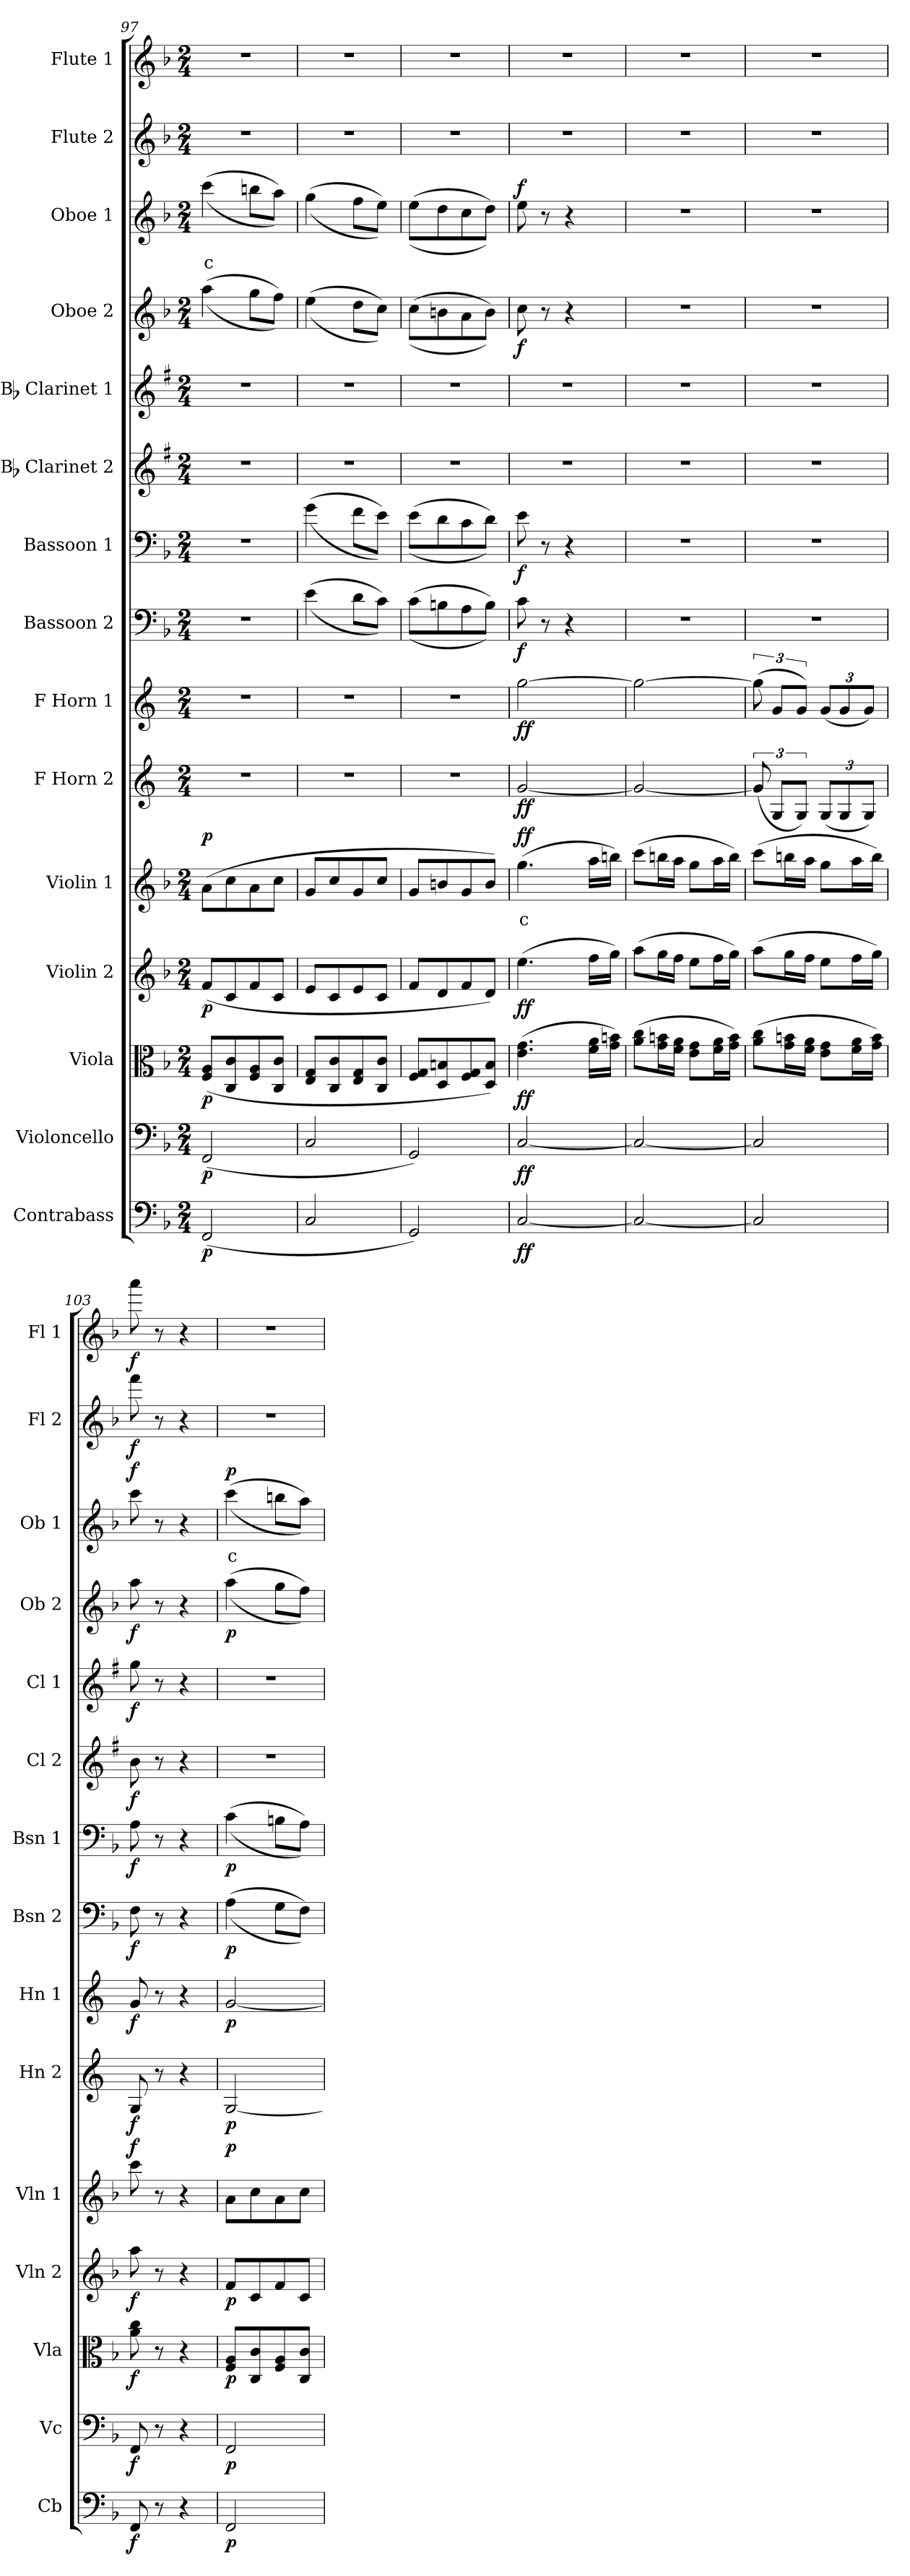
**kern	**dynam	**kern	**dynam	**kern	**dynam	**kern	**dynam	**kern	**text	**dynam	**kern	**dynam	**kern	**dynam	**kern	**dynam	**kern	**dynam	**kern	**dynam	**kern	**dynam	**kern	**dynam	**kern	**text	**dynam	**kern	**dynam	**kern	**dynam
*part15	*part15	*part14	*part14	*part13	*part13	*part12	*part12	*part11	*part11	*part11	*part10	*part10	*part9	*part9	*part8	*part8	*part7	*part7	*part6	*part6	*part5	*part5	*part4	*part4	*part3	*part3	*part3	*part2	*part2	*part1	*part1
*staff15	*staff15	*staff14	*staff14	*staff13	*staff13	*staff12	*staff12	*staff11	*staff11	*staff11	*staff10	*staff10	*staff9	*staff9	*staff8	*staff8	*staff7	*staff7	*staff6	*staff6	*staff5	*staff5	*staff4	*staff4	*staff3	*staff3	*staff3	*staff2	*staff2	*staff1	*staff1
*I"Contrabass	*	*I"Violoncello	*	*I"Viola	*	*I"Violin 2	*	*I"Violin 1	*	*	*I"F Horn 2	*	*I"F Horn 1	*	*I"Bassoon 2	*	*I"Bassoon 1	*	*I"Bb Clarinet 2	*	*I"Bb Clarinet 1	*	*I"Oboe 2	*	*I"Oboe 1	*	*	*I"Flute 2	*	*I"Flute 1	*
*I'Cb	*	*I'Vc	*	*I'Vla	*	*I'Vln 2	*	*I'Vln 1	*	*	*I'Hn 2	*	*I'Hn 1	*	*I'Bsn 2	*	*I'Bsn 1	*	*I'Cl 2	*	*I'Cl 1	*	*I'Ob 2	*	*I'Ob 1	*	*	*I'Fl 2	*	*I'Fl 1	*
*clefF4	*	*clefF4	*	*clefC3	*	*clefG2	*	*clefG2	*	*	*clefG2	*	*clefG2	*	*clefF4	*	*clefF4	*	*clefG2	*	*clefG2	*	*clefG2	*	*clefG2	*	*	*clefG2	*	*clefG2	*
*ITrd7c12	*	*	*	*	*	*	*	*	*	*	*ITrd4c7	*	*ITrd4c7	*	*	*	*	*	*ITrd1c2	*	*ITrd1c2	*	*	*	*	*	*	*	*	*	*
*k[b-]	*	*k[b-]	*	*k[b-]	*	*k[b-]	*	*k[b-]	*	*	*k[b-]	*	*k[b-]	*	*k[b-]	*	*k[b-]	*	*k[b-]	*	*k[b-]	*	*k[b-]	*	*k[b-]	*	*	*k[b-]	*	*k[b-]	*
*M2/4	*	*M2/4	*	*M2/4	*	*M2/4	*	*M2/4	*	*	*M2/4	*	*M2/4	*	*M2/4	*	*M2/4	*	*M2/4	*	*M2/4	*	*M2/4	*	*M2/4	*	*	*M2/4	*	*M2/4	*
=97	=97	=97	=97	=97	=97	=97	=97	=97	=97	=97	=97	=97	=97	=97	=97	=97	=97	=97	=97	=97	=97	=97	=97	=97	=97	=97	=97	=97	=97	=97	=97
!	!LO:DY:b	!	!LO:DY:b	!	!LO:DY:b	!	!LO:DY:b	!	!	!LO:DY:b	!	!	!	!	!	!	!	!	!	!	!	!	!	!LO:DY:b	!	!LO:LY:b:color=#FF0000	!	!	!	!	!
!	!	!	!	!	!	!	!	!	!	!	!	!	!	!	!	!	!	!	!	!	!	!	!	!LO:DY:n=1:b	!	!	!LO:DY:b	!	!	!	!
!	!	!	!	!	!	!	!	!	!	!	!	!	!	!	!	!	!	!	!	!	!	!	!	!	!	!	!LO:DY:n=1:b	!	!	!	!
(2FFF/	p	(2FF/	p	(8F/ 8A/L	p	(8f/L	p	(8a\L	.	p	2r	.	2r	.	2r	.	2r	.	2r	.	2r	.	((4aa\	p other-dynamics	((4ccc\	c	p other-dynamics	2r	.	2r	.
.	.	.	.	8C/ 8c/	.	8c/	.	8cc\	.	.	.	.	.	.	.	.	.	.	.	.	.	.	.	.	.	.	.	.	.	.	.
.	.	.	.	8F/ 8A/	.	8f/	.	8a\	.	.	.	.	.	.	.	.	.	.	.	.	.	.	8gg\L	.	8bbn\L	.	.	.	.	.	.
.	.	.	.	8C/ 8c/J	.	8c/J	.	8cc\J	.	.	.	.	.	.	.	.	.	.	.	.	.	.	8ff\J))	.	8aa\J))	.	.	.	.	.	.
=98	=98	=98	=98	=98	=98	=98	=98	=98	=98	=98	=98	=98	=98	=98	=98	=98	=98	=98	=98	=98	=98	=98	=98	=98	=98	=98	=98	=98	=98	=98	=98
!	!	!	!	!	!	!	!	!	!	!	!	!	!	!	!	!LO:DY:b	!	!	!	!	!	!	!	!	!	!	!	!	!	!	!
!	!	!	!	!	!	!	!	!	!	!	!	!	!	!	!	!LO:DY:n=1:b	!	!LO:DY:b	!	!	!	!	!	!	!	!	!	!	!	!	!
!	!	!	!	!	!	!	!	!	!	!	!	!	!	!	!	!	!	!LO:DY:n=1:b	!	!	!	!	!	!	!	!	!	!	!	!	!
2CC/	.	2C/	.	8E/ 8G/L	.	8e/L	.	8g/L	.	.	2r	.	2r	.	((4e\	p other-dynamics	((4g\	p other-dynamics	2r	.	2r	.	((4ee\	.	((4gg\	.	.	2r	.	2r	.
.	.	.	.	8C/ 8c/	.	8c/	.	8cc/	.	.	.	.	.	.	.	.	.	.	.	.	.	.	.	.	.	.	.	.	.	.	.
.	.	.	.	8E/ 8G/	.	8e/	.	8g/	.	.	.	.	.	.	8d\L	.	8f\L	.	.	.	.	.	8dd\L	.	8ff\L	.	.	.	.	.	.
.	.	.	.	8C/ 8c/J	.	8c/J	.	8cc/J	.	.	.	.	.	.	8c\J))	.	8e\J))	.	.	.	.	.	8cc\J))	.	8ee\J))	.	.	.	.	.	.
!!LO:PB:g=z
=99	=99	=99	=99	=99	=99	=99	=99	=99	=99	=99	=99	=99	=99	=99	=99	=99	=99	=99	=99	=99	=99	=99	=99	=99	=99	=99	=99	=99	=99	=99	=99
2GGG/)	.	2GG/)	.	8F/ 8G/L	.	8f/L	.	8g/L	.	.	2r	.	2r	.	((8c\L	.	((8e\L	.	2r	.	2r	.	((8cc\L	.	((8ee\L	.	.	2r	.	2r	.
.	.	.	.	8D/ 8Bn/	.	8d/	.	8bn/	.	.	.	.	.	.	8Bn\	.	8d\	.	.	.	.	.	8bn\	.	8dd\	.	.	.	.	.	.
.	.	.	.	8F/ 8G/	.	8f/	.	8g/	.	.	.	.	.	.	8A\	.	8c\	.	.	.	.	.	8a\	.	8cc\	.	.	.	.	.	.
.	.	.	.	8D/ 8B/J)	.	8d/J)	.	8b/J)	.	.	.	.	.	.	8B\J))	.	8d\J))	.	.	.	.	.	8b\J))	.	8dd\J))	.	.	.	.	.	.
=100	=100	=100	=100	=100	=100	=100	=100	=100	=100	=100	=100	=100	=100	=100	=100	=100	=100	=100	=100	=100	=100	=100	=100	=100	=100	=100	=100	=100	=100	=100	=100
!	!LO:DY:b	!	!LO:DY:b	!	!LO:DY:b	!	!LO:DY:b	!	!LO:LY:b:color=#FF0000	!LO:DY:b	!	!LO:DY:b	!	!LO:DY:b	!	!LO:DY:b	!	!LO:DY:b	!	!	!	!	!	!LO:DY:b	!	!	!LO:DY:b	!	!	!	!
[2CC/	ff	[2C/	ff	(4.e\ 4.g\	ff	(4.ee\	ff	(4.gg\	c	ff	[2c/	ff	[2cc\	ff	8c\	f	8e\	f	2r	.	2r	.	8cc\	f	8ee\	.	f	2r	.	2r	.
.	.	.	.	.	.	.	.	.	.	.	.	.	.	.	8r	.	8r	.	.	.	.	.	8r	.	8r	.	.	.	.	.	.
.	.	.	.	.	.	.	.	.	.	.	.	.	.	.	4r	.	4r	.	.	.	.	.	4r	.	4r	.	.	.	.	.	.
.	.	.	.	16f\ 16a\LL	.	16ff\LL	.	16aa\LL	.	.	.	.	.	.	.	.	.	.	.	.	.	.	.	.	.	.	.	.	.	.	.
.	.	.	.	16g\ 16bn\JJ)	.	16gg\JJ)	.	16bbn\JJ)	.	.	.	.	.	.	.	.	.	.	.	.	.	.	.	.	.	.	.	.	.	.	.
=101	=101	=101	=101	=101	=101	=101	=101	=101	=101	=101	=101	=101	=101	=101	=101	=101	=101	=101	=101	=101	=101	=101	=101	=101	=101	=101	=101	=101	=101	=101	=101
2CC/_	.	2C/_	.	(8a\ 8cc\L	.	(8aa\L	.	(8ccc\L	.	.	2c/_	.	2cc\_	.	2r	.	2r	.	2r	.	2r	.	2r	.	2r	.	.	2r	.	2r	.
.	.	.	.	16g\ 16bn\L	.	16gg\L	.	16bbn\L	.	.	.	.	.	.	.	.	.	.	.	.	.	.	.	.	.	.	.	.	.	.	.
.	.	.	.	16f\ 16a\JJ	.	16ff\JJ	.	16aa\JJ	.	.	.	.	.	.	.	.	.	.	.	.	.	.	.	.	.	.	.	.	.	.	.
.	.	.	.	8e\ 8g\L	.	8ee\L	.	8gg\L	.	.	.	.	.	.	.	.	.	.	.	.	.	.	.	.	.	.	.	.	.	.	.
.	.	.	.	16f\ 16a\L	.	16ff\L	.	16aa\L	.	.	.	.	.	.	.	.	.	.	.	.	.	.	.	.	.	.	.	.	.	.	.
.	.	.	.	16g\ 16b\JJ)	.	16gg\JJ)	.	16bb\JJ)	.	.	.	.	.	.	.	.	.	.	.	.	.	.	.	.	.	.	.	.	.	.	.
=102	=102	=102	=102	=102	=102	=102	=102	=102	=102	=102	=102	=102	=102	=102	=102	=102	=102	=102	=102	=102	=102	=102	=102	=102	=102	=102	=102	=102	=102	=102	=102
2CC/]	.	2C/]	.	(8a\ 8cc\L	.	(8aa\L	.	(8ccc\L	.	.	(12c/]	.	(12cc\]	.	2r	.	2r	.	2r	.	2r	.	2r	.	2r	.	.	2r	.	2r	.
.	.	.	.	.	.	.	.	.	.	.	12C/L	.	12c/L	.	.	.	.	.	.	.	.	.	.	.	.	.	.	.	.	.	.
.	.	.	.	16g\ 16bn\L	.	16gg\L	.	16bbn\L	.	.	.	.	.	.	.	.	.	.	.	.	.	.	.	.	.	.	.	.	.	.	.
.	.	.	.	.	.	.	.	.	.	.	12C/J)	.	12c/J)	.	.	.	.	.	.	.	.	.	.	.	.	.	.	.	.	.	.
.	.	.	.	16f\ 16a\JJ	.	16ff\JJ	.	16aa\JJ	.	.	.	.	.	.	.	.	.	.	.	.	.	.	.	.	.	.	.	.	.	.	.
*	*	*	*	*	*	*	*	*	*	*	*Xbrackettup	*	*Xbrackettup	*	*	*	*	*	*	*	*	*	*	*	*	*	*	*	*	*	*
.	.	.	.	8e\ 8g\L	.	8ee\L	.	8gg\L	.	.	(12C/L	.	(12c/L	.	.	.	.	.	.	.	.	.	.	.	.	.	.	.	.	.	.
.	.	.	.	.	.	.	.	.	.	.	12C/	.	12c/	.	.	.	.	.	.	.	.	.	.	.	.	.	.	.	.	.	.
.	.	.	.	16f\ 16a\L	.	16ff\L	.	16aa\L	.	.	.	.	.	.	.	.	.	.	.	.	.	.	.	.	.	.	.	.	.	.	.
.	.	.	.	.	.	.	.	.	.	.	12C/J)	.	12c/J)	.	.	.	.	.	.	.	.	.	.	.	.	.	.	.	.	.	.
.	.	.	.	16g\ 16b\JJ)	.	16gg\JJ)	.	16bb\JJ)	.	.	.	.	.	.	.	.	.	.	.	.	.	.	.	.	.	.	.	.	.	.	.
=103	=103	=103	=103	=103	=103	=103	=103	=103	=103	=103	=103	=103	=103	=103	=103	=103	=103	=103	=103	=103	=103	=103	=103	=103	=103	=103	=103	=103	=103	=103	=103
!	!LO:DY:b	!	!LO:DY:b	!	!LO:DY:b	!	!LO:DY:b	!	!	!LO:DY:b	!	!LO:DY:b	!	!LO:DY:b	!	!LO:DY:b	!	!LO:DY:b	!	!LO:DY:b	!	!LO:DY:b	!	!LO:DY:b	!	!	!LO:DY:b	!	!LO:DY:b	!	!LO:DY:b
8FFF/	f	8FF/	f	8a\ 8cc\	f	8aa\	f	8ccc\	.	f	8C/	f	8c/	f	8F\	f	8A\	f	8a\	f	8ff\	f	8aa\	f	8ccc\	.	f	8fff\	f	8aaa\	f
8r	.	8r	.	8r	.	8r	.	8r	.	.	8r	.	8r	.	8r	.	8r	.	8r	.	8r	.	8r	.	8r	.	.	8r	.	8r	.
4r	.	4r	.	4r	.	4r	.	4r	.	.	4r	.	4r	.	4r	.	4r	.	4r	.	4r	.	4r	.	4r	.	.	4r	.	4r	.
=104	=104	=104	=104	=104	=104	=104	=104	=104	=104	=104	=104	=104	=104	=104	=104	=104	=104	=104	=104	=104	=104	=104	=104	=104	=104	=104	=104	=104	=104	=104	=104
!	!LO:DY:b	!	!LO:DY:b	!	!LO:DY:b	!	!LO:DY:b	!	!	!LO:DY:b	!	!LO:DY:b	!	!LO:DY:b	!	!LO:DY:b	!	!LO:DY:b	!	!	!	!	!	!LO:DY:b	!	!LO:LY:b:color=#FF0000	!LO:DY:b	!	!	!	!
2FFF/	p	2FF/	p	8F/ 8A/L	p	8f/L	p	8a\L	.	p	[2C/	p	[2c/	p	((4A\	p	((4c\	p	2r	.	2r	.	((4aa\	p	((4ccc\	c	p	2r	.	2r	.
.	.	.	.	8C/ 8c/	.	8c/	.	8cc\	.	.	.	.	.	.	.	.	.	.	.	.	.	.	.	.	.	.	.	.	.	.	.
.	.	.	.	8F/ 8A/	.	8f/	.	8a\	.	.	.	.	.	.	8G\L	.	8Bn\L	.	.	.	.	.	8gg\L	.	8bbn\L	.	.	.	.	.	.
.	.	.	.	8C/ 8c/J	.	8c/J	.	8cc\J	.	.	.	.	.	.	8F\J))	.	8A\J))	.	.	.	.	.	8ff\J))	.	8aa\J))	.	.	.	.	.	.
=	=	=	=	=	=	=	=	=	=	=	=	=	=	=	=	=	=	=	=	=	=	=	=	=	=	=	=	=	=	=	=
*-	*-	*-	*-	*-	*-	*-	*-	*-	*-	*-	*-	*-	*-	*-	*-	*-	*-	*-	*-	*-	*-	*-	*-	*-	*-	*-	*-	*-	*-	*-	*-
